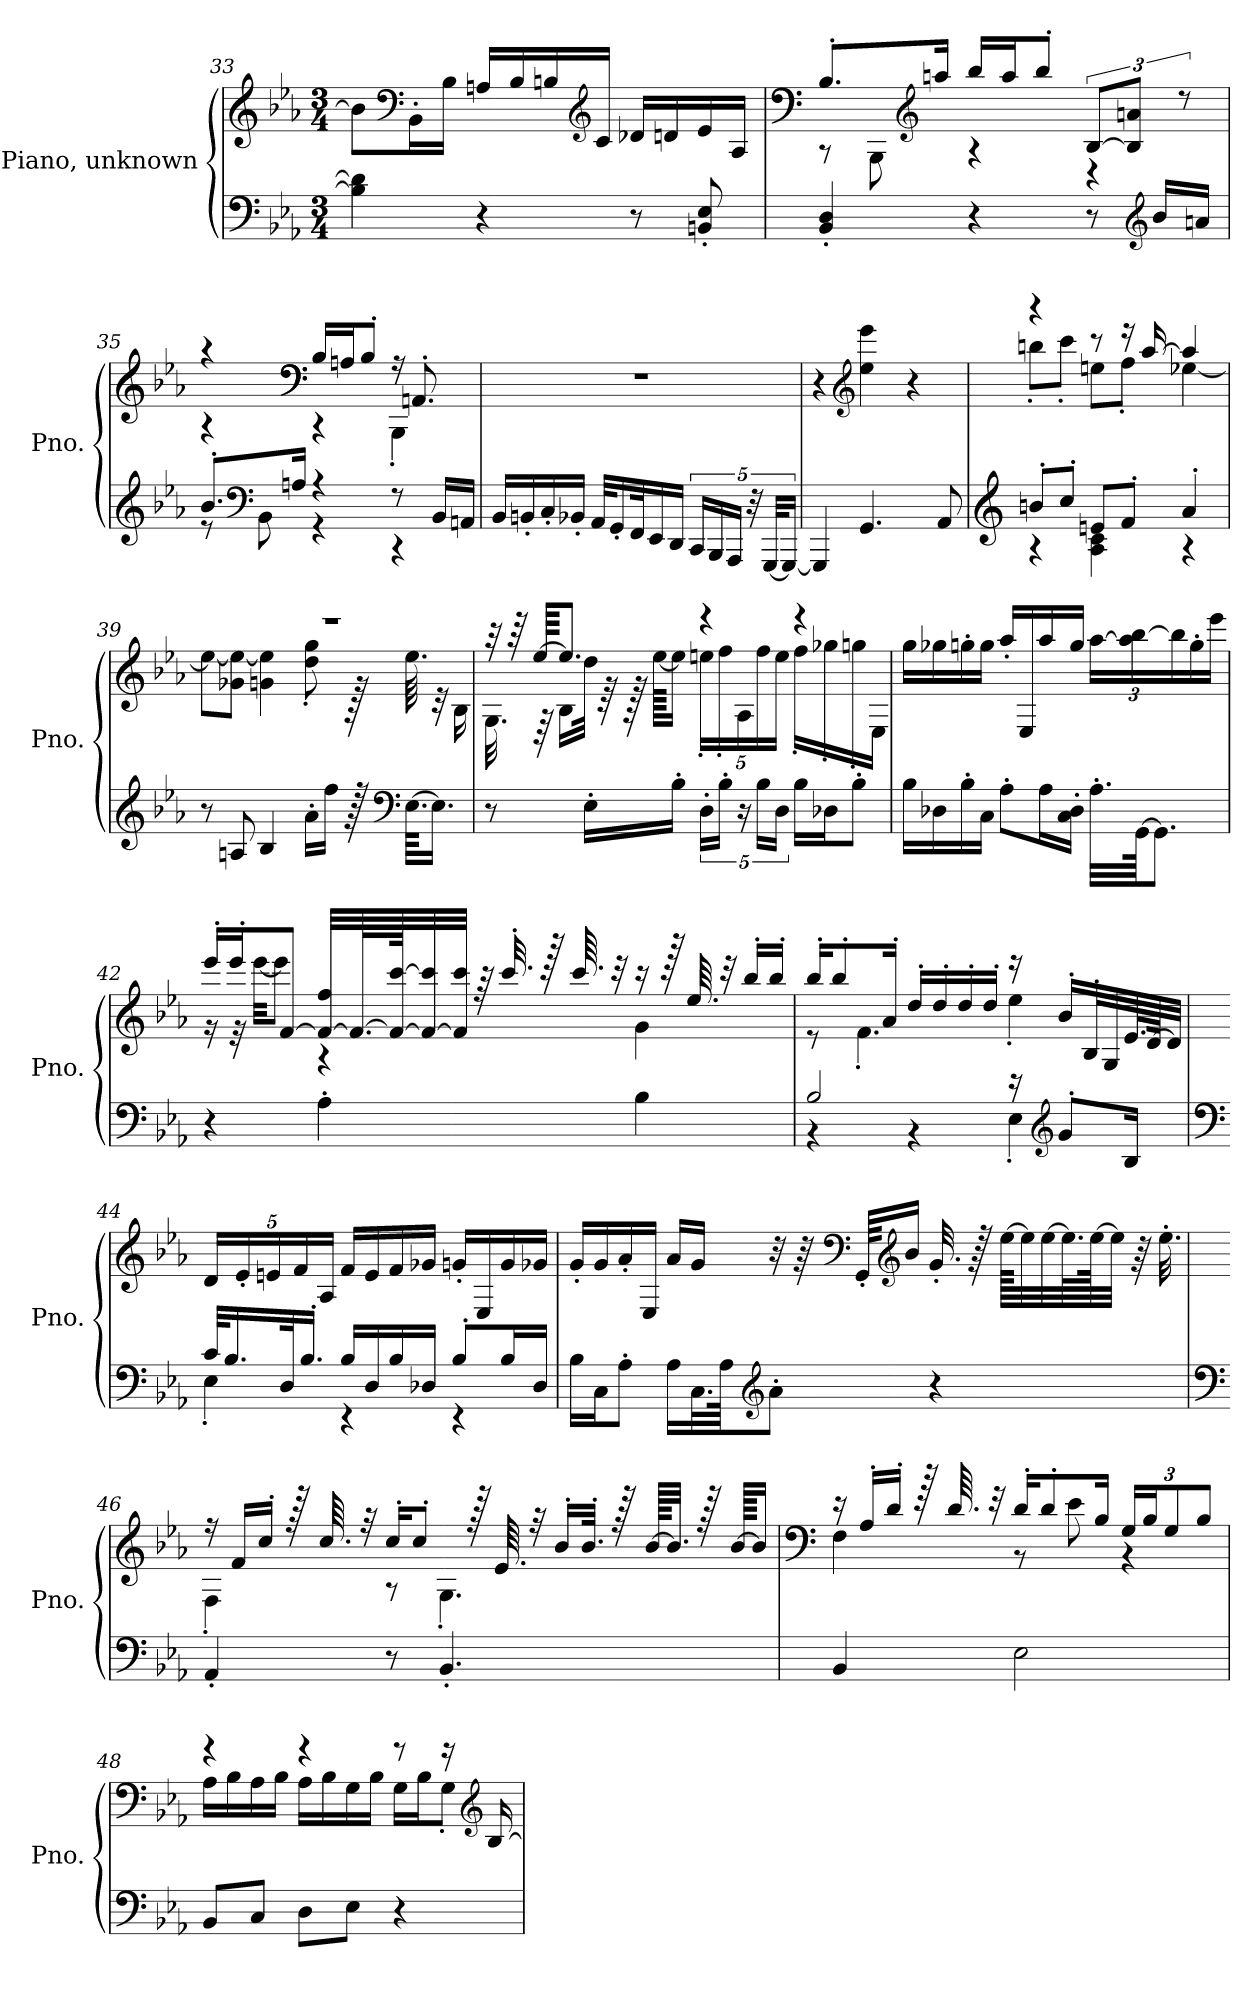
**kern	**kern
*part1	*part1
*staff2	*staff1
*I"Piano, unknown	*
*I'Pno.	*
*clefF4	*clefG2
*k[b-e-a-]	*k[b-e-a-]
*M3/4	*M3/4
=33	=33
4B-\] 4d\]	8b-\L]
*	*clefF4
.	16BB-'\L
.	16B-\JJ
4r	16An/LL
.	16B-/
.	16Bn/
*	*clefG2
.	16c/JJ
8r	16d-X/LL
.	16dn/
8BBn/' 8E-/'	16e-/
.	16A/JJ
!!LO:PB:g=z
=34	=34
*	*clefF4
*	*^
4BB-/' 4D/'	8.B-'/L	8r
.	.	8BBB-\
*	*clefG2	*
.	16aan/Jk	.
4r	16bb-/LL	4r
.	16aa/J	.
.	8bb-'/J	.
8r	[12B-/L	4r
.	12B-/] 12an/J	.
*clefG2	*	*
16b-/LL	.	.
.	12r	.
16an/JJ	.	.
=35	=35	=35
*^	*	*
8.b-'/L	8r	4r	4r
*clefF4	*	*	*
.	8BB-\	.	.
16An/Jk	.	.	.
*	*	*clefF4	*
4r	4r	16B-/LL	4r
.	.	16An/J	.
.	.	8B-'/J	.
8r	4r	16r	4BBB-'\
.	.	8.AAn'/	.
16BB-/LL	.	.	.
16AAn/JJ	.	.	.
*v	*v	*	*
*	*v	*v
!!LO:LB:g=z
=36	=36
16BB-/LL	2.r
16BBn'/	.
16C'/	.
16BB-X'/JJ	.
32AA-/KLL	.
16GG'/	.
32FF/K	.
16EE-/	.
16DD/JJ	.
20CC/LL	.
20BBB-/	.
20AAA-/JJ	.
40r	.
[40GGG/KLL	.
20GGG/JJ_	.
=37	=37
4GGG/]	4r
*	*clefG2
4.GG/	4ee-\ 4eee-\
.	4r
8AA-/	.
=38	=38
*clefG2	*
*^	*^
8bn'/L	4r	4r	8bbn'\L
8cc'/J	.	.	8ccc'\J
8en/L	4A-\ 4c\	8r	8een\L
8f'/J	.	16r	8ff'\J
.	.	[16aa-/	.
4a-'/	4r	4aa-/]	[4ee-X\
*v	*v	*	*
!!LO:LB:g=z	!!
=39	=39	=39
8r	2.r	8ee-\L_
8An/	.	8g-X\ 8ee-\_J
4B-/	.	4gn\ 4ee-\]
16a-'\LL	.	8dd\' 8gg\'
16ff\JJ	.	.
128r	.	128r
*clefF4	*	*
[64.E-\KKLL	.	64.ee-\
16.E-\JJ]	.	32r
.	.	16B-\
=40	=40	=40
8r	32r	32.G\
.	64r	.
.	[64ee-/KKKL	64r
.	8.ee-/J]	16B-\LL
16E-'\LL	.	32dd\JJk
.	.	64r
.	.	128r
.	.	[128ee-\KKKLL
16B-'\JJ	.	16ee-\JJ]
*	*	*Xbrackettup
20D'\LL	4r	20een'\LL
20B-'\JJ	.	20ff'\
20r	.	20A-\
20B-\LL	.	20ff\
20D\JJ	.	20ee\JJ
16B-\LL	4r	16ff'\LL
16D-X\J	.	16gg-X'\
8B-'\J	.	16ggn'\
.	.	16E-\JJ
*	*v	*v
!!LO:LB:g=z
=41	=41
16B-\LL	16gg\LL
16D-X\	16gg-X\
16B-'\	16ggn'\
16C\JJ	16gg\JJ
8A-'\L	16aa-'/LL
.	16E-/
16A-\L	16aa-/
16C\' 16D-\'JJ	16gg/JJ
32.A-'\LLL	[24aa-\LL
.	24aa-\] [24bb-\
[64GG\JJK	.
8.GG\J]	.
.	24bb-\]
.	16gg'\
.	16eee-\JJ
=42	=42
*	*^
4r	16eee-'/LL	16r
.	16eee-'/J	32r
.	.	[32eee-\KKL
.	[8f/J	8eee-\J]
4A-'\	32f/_ 32ff/LLL	4r
.	64.f/L_	.
.	128f/_ [128ccc/JK	.
.	32f/_ 32ccc/]	.
.	32f/] 32ccc/JJJ	.
.	64r	.
.	32.ccc'/	.
.	128r	.
.	64.ccc/	.
.	32r	.
4B-\	16r	4g\
.	128r	.
.	64.ee-/	.
.	32r	.
.	16bb-'/LL	.
.	16bb-'/JJ	.
!!LO:LB:g=z	!!
=43	=43	=43
*^	*	*
2B-/	4r	16bb-'/KL	8r
.	.	8bb-'/	.
.	.	.	4.f'\
.	.	16a-'/Jk	.
.	4r	16dd'/LL	.
.	.	16dd'/	.
.	.	16dd'/	.
.	.	16dd'/JJ	.
16r	4E-'\	16r	4ee-'\
*clefG2	*	*	*
8g'/L	.	16b-'/LL	.
.	.	32B-'/L	.
.	.	32G/	.
16B-/Jk	.	64.e-/L	.
.	.	[128d/JK	.
.	.	32d/JJJ]	.
*	*	*v	*v
=44	=44	=44
*clefF4	*	*
32c/KLL	4E-'\	20d/LL
16.B-/	.	.
.	.	20e-'/
.	.	20en/
32D/K	.	.
.	.	20f/
16.B-'/JJ	.	.
.	.	20A-/JJ
16B-/LL	4r	16f/LL
16D/	.	16e/
16B-/	.	16f/
16D-X/JJ	.	16g-X/JJ
8B-'/L	4r	16gn'/LL
.	.	16E-/
16B-/L	.	16g/
16D-/JJ	.	16g-X/JJ
*v	*v	*
!!LO:LB:g=z
=45	=45
16B-\LL	16g'/LL
16C\J	16g/
8A-'\J	16a-'/
.	16E-/JJ
16A-\LL	16a-/LL
32.C\L	16g/JJ
64A-\JJK	.
*clefG2	*
8a-'\J	32r
.	64r
*	*clefF4
.	64GG'/KKLL
*	*clefG2
.	16b-/JJ
4r	32.g'/
.	128r
.	[128ee-\KKLLL
.	32ee-\]
.	[32ee-\
.	64.ee-\L]
.	[128ee-\JK
.	32ee-\JJJ]
.	64r
.	32.ee-'\
!!LO:PB:g=z
=46	=46
*clefF4	*
*	*^
4AA-'/	16r	4F'\
.	16f/LL	.
.	16cc'/JJ	.
.	128r	.
.	64.cc/	.
.	32r	.
8r	16cc'/KL	8r
.	8cc'/J	.
4.BB-'/	.	4.G'\
.	128r	.
.	64.e-/	.
.	32r	.
.	16b-'/LL	.
.	32.b-'/JJk	.
.	128r	.
.	[128b-/KKLLL	.
.	32.b-/JJJ]	.
.	128r	.
.	[128b-/KKKLL	.
.	16b-/JJ]	.
=47	=47	=47
*	*clefF4	*
4BB-/	16r	4F\
.	16A-'/LL	.
.	16d'/JJ	.
.	128r	.
.	64.d/	.
.	32r	.
2E-\	16d'/KL	8r
.	8d'/	.
.	.	8e-\
.	16B-/Jk	.
.	24G/LL	4r
.	24B-/J	.
.	12G/	.
.	12B-/J	.
!!LO:LB:g=z	!!
=48	=48	=48
8BB-/L	4r	16A-\LL
.	.	16B-\
8C/J	.	16A-\
.	.	16B-\JJ
8D\L	4r	16A-\LL
.	.	16B-\
8E-\J	.	16G\
.	.	16B-\JJ
4r	8r	16G\LL
.	.	16B-\J
.	16r	8G'\J
*	*clefG2	*
.	[16B-/	.
*	*v	*v
=	=
*-	*-
